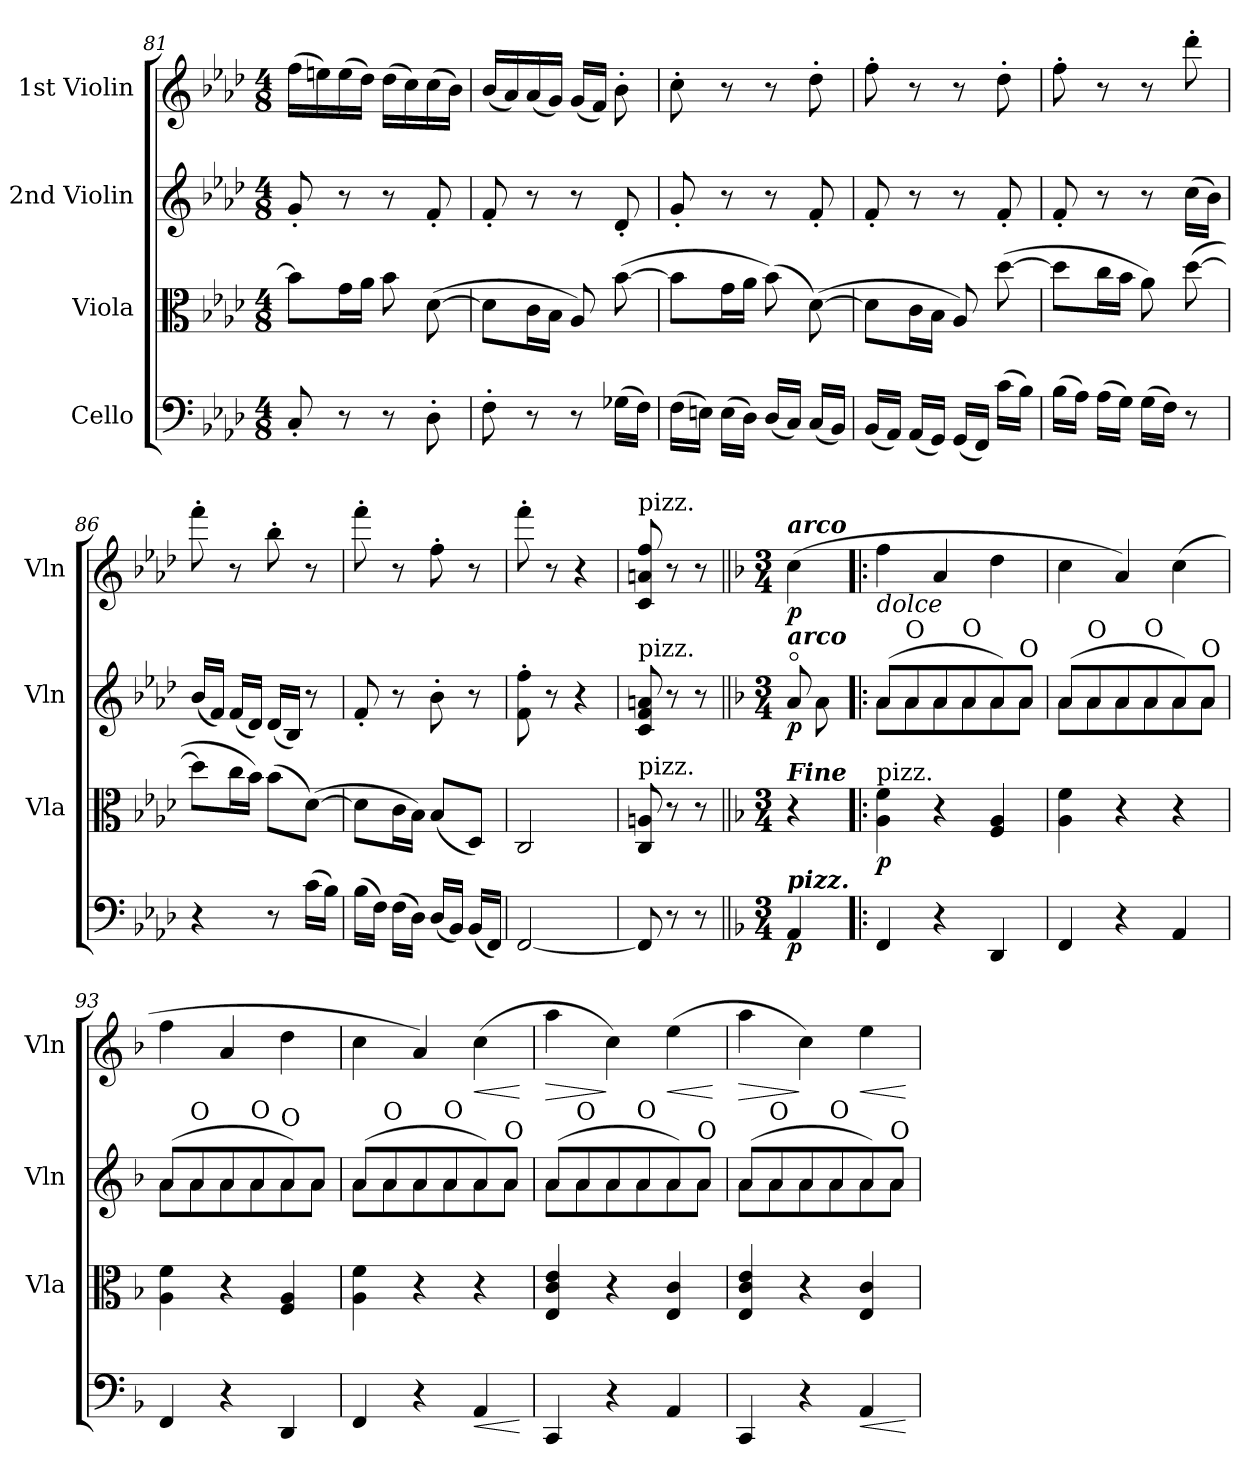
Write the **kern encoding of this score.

**kern	**dynam	**kern	**dynam	**kern	**dynam	**kern	**dynam
*part4	*part4	*part3	*part3	*part2	*part2	*part1	*part1
*staff4	*staff4	*staff3	*staff3	*staff2	*staff2	*staff1	*staff1
*I"Cello	*	*I"Viola	*	*I"2nd Violin	*	*I"1st Violin	*
*	*	*I'Vla	*	*I'Vln	*	*I'Vln	*
*clefF4	*	*clefC3	*	*clefG2	*	*clefG2	*
*k[b-e-a-d-]	*	*k[b-e-a-d-]	*	*k[b-e-a-d-]	*	*k[b-e-a-d-]	*
*f:	*	*f:	*	*f:	*	*f:	*
*M4/8	*	*M4/8	*	*M4/8	*	*M4/8	*
=81	=81	=81	=81	=81	=81	=81	=81
8C'/	.	8b-\L]	.	8g'/	.	(16ff\LL	.
.	.	.	.	.	.	16een\)	.
8r	.	16g\L	.	8r	.	(16ee\	.
.	.	16a-\JJ	.	.	.	16dd-\JJ)	.
8r	.	8b-\	.	8r	.	(16dd-\LL	.
.	.	.	.	.	.	16cc\)	.
8D-'\	.	([8d-\	.	8f'/	.	(16cc\	.
.	.	.	.	.	.	16b-\JJ)	.
=82	=82	=82	=82	=82	=82	=82	=82
8F'\	.	8d-\L]	.	8f'/	.	(16b-/LL	.
.	.	.	.	.	.	16a-/)	.
8r	.	16c\L	.	8r	.	(16a-/	.
.	.	16B-\JJ	.	.	.	16g/JJ)	.
8r	.	8A-/)	.	8r	.	(16g/LL	.
.	.	.	.	.	.	16f/JJ)	.
(16G-X\LL	.	([8b-\	.	8d-'/	.	8b-'\	.
16F\JJ)	.	.	.	.	.	.	.
=83	=83	=83	=83	=83	=83	=83	=83
(16F\LL	.	8b-\L]	.	8g'/	.	8cc'\	.
16En\JJ)	.	.	.	.	.	.	.
(16E\LL	.	16g\L	.	8r	.	8r	.
16D-\JJ)	.	16a-\JJ	.	.	.	.	.
(16D-/LL	.	(8b-\)	.	8r	.	8r	.
16C/JJ)	.	.	.	.	.	.	.
(16C/LL	.	([8d-\)	.	8f'/	.	8dd-'\	.
16BB-/JJ)	.	.	.	.	.	.	.
=84	=84	=84	=84	=84	=84	=84	=84
!	!LO:DY:b	!	!	!	!	!	!
(16BB-/LL	Un poco piu animato	8d-\L]	.	8f'/	.	8ff'\	.
16AA-/JJ)	.	.	.	.	.	.	.
(16AA-/LL	.	16c\L	.	8r	.	8r	.
16GG/JJ)	.	16B-\JJ	.	.	.	.	.
(16GG/LL	.	8A-/)	.	8r	.	8r	.
16FF/JJ)	.	.	.	.	.	.	.
(16c\LL	.	([8dd-\	.	8f'/	.	8dd-'\	.
16B-\JJ)	.	.	.	.	.	.	.
=85	=85	=85	=85	=85	=85	=85	=85
(16B-\LL	.	8dd-\L]	.	8f'/	.	8ff'\	.
16A-\JJ)	.	.	.	.	.	.	.
(16A-\LL	.	16cc\L	.	8r	.	8r	.
16G\JJ)	.	16b-\JJ	.	.	.	.	.
(16G\LL	.	8a-\)	.	8r	.	8r	.
16F\JJ)	.	.	.	.	.	.	.
8r	.	([8dd-\	.	(16cc\LL	.	8ddd-'\	.
.	.	.	.	16b-\JJ)	.	.	.
=86	=86	=86	=86	=86	=86	=86	=86
4r	.	8dd-\L]	.	(16b-/LL	.	8fff'\	.
.	.	.	.	16f/JJ)	.	.	.
.	.	16cc\L	.	(16f/LL	.	8r	.
.	.	16b-\JJ)	.	16d-/JJ)	.	.	.
8r	.	(8b-\L	.	(16d-/LL	.	8bb-'\	.
.	.	.	.	16B-/JJ)	.	.	.
(16c\LL	.	([8d-\J)	.	8r	.	8r	.
16B-\JJ)	.	.	.	.	.	.	.
=87	=87	=87	=87	=87	=87	=87	=87
(16B-\LL	.	8d-\L]	.	8f'/	.	8fff'\	.
16F\JJ)	.	.	.	.	.	.	.
(16F\LL	.	16c\L	.	8r	.	8r	.
16D-\JJ)	.	16B-\JJ)	.	.	.	.	.
(16D-/LL	.	(8B-/L	.	8b-'\	.	8ff'\	.
16BB-/JJ)	.	.	.	.	.	.	.
(16BB-/LL	.	8D-/J)	.	8r	.	8r	.
16FF/JJ)	.	.	.	.	.	.	.
=88	=88	=88	=88	=88	=88	=88	=88
[2FF/	.	2C/	.	8f'\ 8ff'\	.	8fff'\	.
.	.	.	.	8r	.	8r	.
.	.	.	.	4r	.	4r	.
=89	=89	=89	=89	=89	=89	=89	=89
!	!	!	!	!	!	!LO:TX:a:t=pizz.	!
!	!	!	!	!LO:TX:a:t=pizz.	!	!	!
!	!	!LO:TX:a:t=pizz.	!	!	!	!	!
8FF/]	.	8C/ 8An/	.	8c/ 8f/ 8an/	.	8c/ 8an/ 8ff/	.
8r	.	8r	.	8r	.	8r	.
8r	.	8r	.	8r	.	8r	.
=90||	=90||	=90||	=90||	=90||	=90||	=90||	=90||
*k[b-]	*	*k[b-]	*	*k[b-]	*	*k[b-]	*
*F:	*	*F:	*	*F:	*	*F:	*
*M3/4	*	*M3/4	*	*M3/4	*	*M3/4	*
!	!	!	!	!	!	!LO:TX:a:Bi:t=arco	!
!	!	!	!	!LO:TX:a:Bi:t=arco	!	!	!
!	!	!LO:TX:Bi:t=Fine	!	!	!	!	!
!LO:TX:a:Bi:t=pizz.	!	!	!	!	!	!	!
!	!LO:DY:b	!	!	!	!LO:DY:b	!	!LO:DY:b
4AA/	p	4r	.	8ao/	p	(4cc\	p
.	.	.	.	8a\	.	.	.
=91!|:	=91!|:	=91!|:	=91!|:	=91!|:	=91!|:	=91!|:	=91!|:
*	*	*	*	*^	*	*	*
!	!	!	!	!	!	!	!LO:TX:b:i:t=dolce	!
!	!	!LO:TX:a:t=pizz.	!	!	!	!	!	!
!	!	!	!LO:DY:b	!	!	!	!	!
4FF/	.	4A\ 4f\	p	(8a/L	8a\L	.	4ff\	.
!	!	!	!	!LO:TX:a:t=O	!	!	!	!
.	.	.	.	8a/	8a\	.	.	.
4r	.	4r	.	8a/	8a\	.	4a/	.
!	!	!	!	!LO:TX:a:t=O	!	!	!	!
.	.	.	.	8a/	8a\	.	.	.
4DD/	.	4F/ 4A/	.	8a/)	8a\	.	4dd\	.
!	!	!	!	!LO:TX:a:t=O	!	!	!	!
.	.	.	.	8a/J	8a\J	.	.	.
=92	=92	=92	=92	=92	=92	=92	=92	=92
4FF/	.	4A\ 4f\	.	(8a/L	8a\L	.	4cc\	.
!	!	!	!	!LO:TX:a:t=O	!	!	!	!
.	.	.	.	8a/	8a\	.	.	.
4r	.	4r	.	8a/	8a\	.	4a/)	.
!	!	!	!	!LO:TX:a:t=O	!	!	!	!
.	.	.	.	8a/	8a\	.	.	.
4AA/	.	4r	.	8a/)	8a\	.	(4cc\	.
!	!	!	!	!LO:TX:a:t=O	!	!	!	!
.	.	.	.	8a/J	8a\J	.	.	.
=93	=93	=93	=93	=93	=93	=93	=93	=93
4FF/	.	4A\ 4f\	.	(8a/L	8a\L	.	4ff\	.
!	!	!	!	!LO:TX:a:t=O	!	!	!	!
.	.	.	.	8a/	8a\	.	.	.
4r	.	4r	.	8a/	8a\	.	4a/	.
!	!	!	!	!LO:TX:a:t=O	!	!	!	!
.	.	.	.	8a/	8a\	.	.	.
!	!	!	!	!LO:TX:a:t=O	!	!	!	!
4DD/	.	4F/ 4A/	.	8a/)	8a\	.	4dd\	.
.	.	.	.	8a/J	8a\J	.	.	.
=94	=94	=94	=94	=94	=94	=94	=94	=94
4FF/	.	4A\ 4f\	.	(8a/L	8a\L	.	4cc\	.
!	!	!	!	!LO:TX:a:t=O	!	!	!	!
.	.	.	.	8a/	8a\	.	.	.
4r	.	4r	.	8a/	8a\	.	4a/)	.
!	!	!	!	!LO:TX:a:t=O	!	!	!	!
.	.	.	.	8a/	8a\	.	.	.
!	!LO:HP:b	!	!	!	!	!	!	!LO:HP:b
4AA/	<	4r	.	8a/)	8a\	.	(4cc\	<
!	!	!	!	!LO:TX:a:t=O	!	!	!	!
.	.	.	.	8a/J	8a\J	.	.	.
*	*	*	*	*v	*v	*	*	*
.	[	.	.	.	.	.	[
=95	=95	=95	=95	=95	=95	=95	=95
*	*	*	*	*^	*	*	*
!	!	!	!	!	!	!	!	!LO:HP:b
4CC/	.	4E/ 4c/ 4e/	.	(8a/L	8a\L	.	4aa\	>
!	!	!	!	!LO:TX:a:t=O	!	!	!	!
.	.	.	.	8a/	8a\	.	.	.
4r	.	4r	.	8a/	8a\	.	4cc\)	]
!	!	!	!	!LO:TX:a:t=O	!	!	!	!
.	.	.	.	8a/	8a\	.	.	.
!	!	!	!	!	!	!	!	!LO:HP:b
4AA/	.	4E/ 4c/	.	8a/)	8a\	.	(4ee\	<
!	!	!	!	!LO:TX:a:t=O	!	!	!	!
.	.	.	.	8a/J	8a\J	.	.	.
*	*	*	*	*v	*v	*	*	*
.	.	.	.	.	.	.	[
=96	=96	=96	=96	=96	=96	=96	=96
*	*	*	*	*^	*	*	*
!	!	!	!	!	!	!	!	!LO:HP:b
4CC/	.	4E/ 4c/ 4e/	.	(8a/L	8a\L	.	4aa\	>
!	!	!	!	!LO:TX:a:t=O	!	!	!	!
.	.	.	.	8a/	8a\	.	.	.
4r	.	4r	.	8a/	8a\	.	4cc\)	]
!	!	!	!	!LO:TX:a:t=O	!	!	!	!
.	.	.	.	8a/	8a\	.	.	.
!	!LO:HP:b	!	!	!	!	!	!	!LO:HP:b
4AA/	<	4E/ 4c/	.	8a/)	8a\	.	4ee\	<
!	!	!	!	!LO:TX:a:t=O	!	!	!	!
.	.	.	.	8a/J	8a\J	.	.	.
*	*	*	*	*v	*v	*	*	*
.	[	.	.	.	.	.	[
=	=	=	=	=	=	=	=
*-	*-	*-	*-	*-	*-	*-	*-
